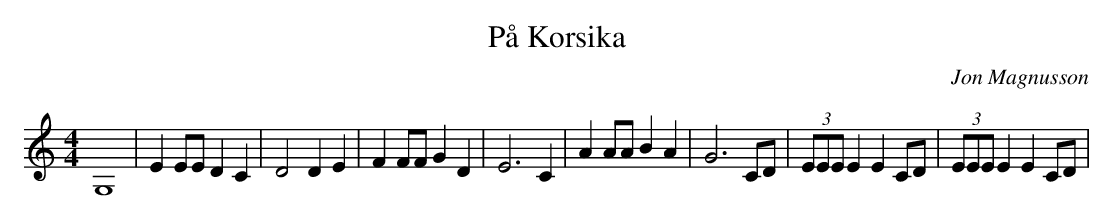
X:1
T:På Korsika
C:Jon Magnusson
M:4/4
L:1/16
K:C
G,16|E4E2E2 D4C4| D8 D4E4| F4F2F2 G4D4| E12C4|A4A2A2 B4A4| G12 C2D2 |(3:2:3 E2E2E2 E4 E4 C2D2|(3:2:3 E2E2E2 E4 E4 C2D2|
